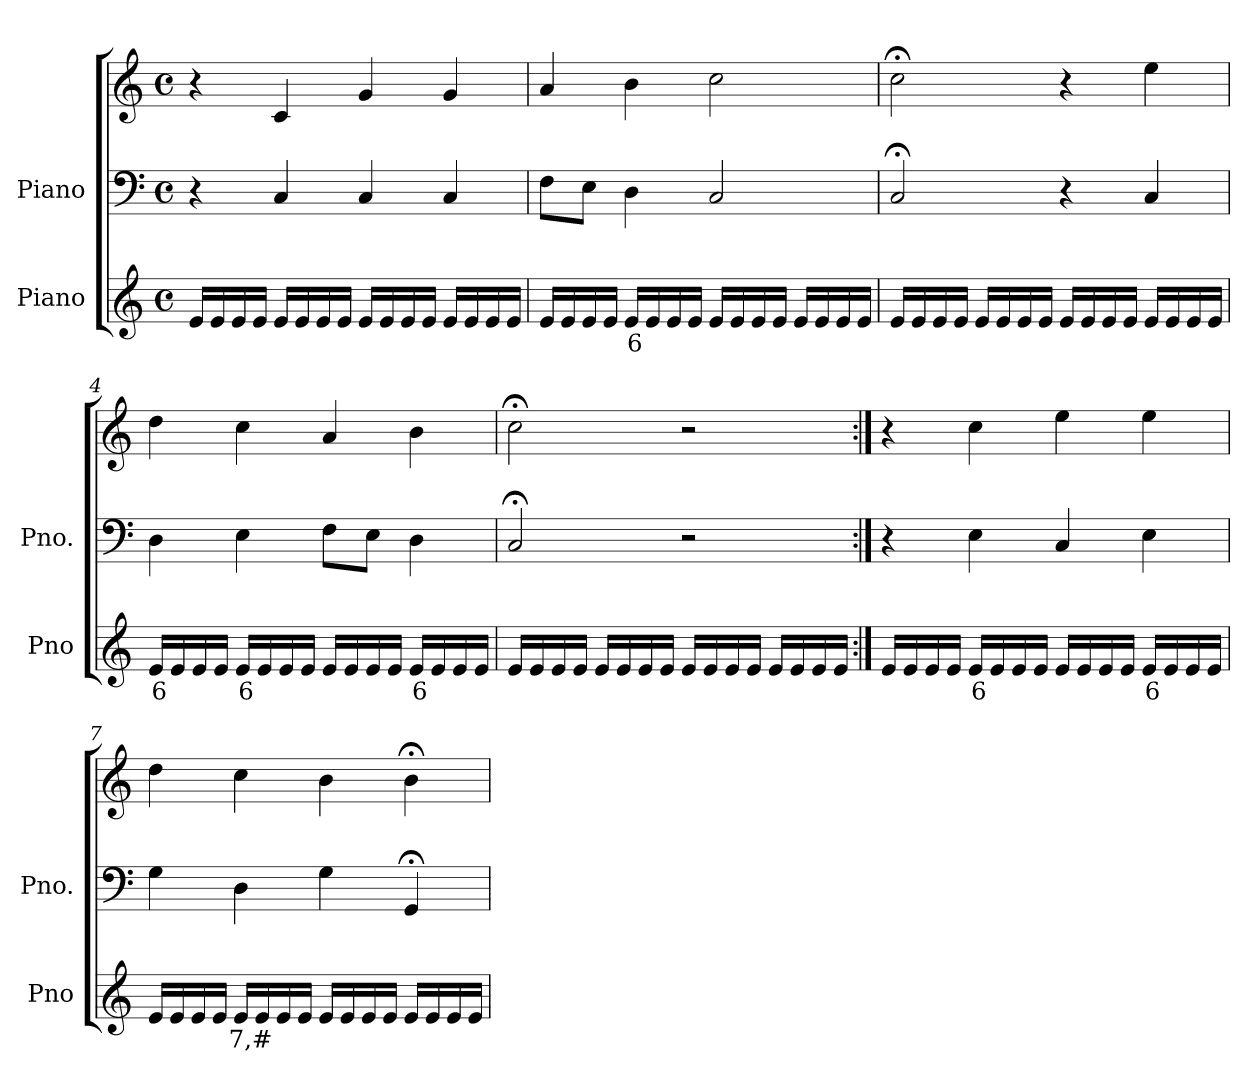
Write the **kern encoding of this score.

**kern	**text	**kern	**kern
*part2	*part2	*part1	*part1
*staff3	*staff3	*staff2	*staff1
*I"Piano	*	*I"Piano	*
*I'Pno	*	*I'Pno.	*
*clefG2	*	*clefF4	*clefG2
*k[]	*	*k[]	*k[]
*M4/4	*	*M4/4	*M4/4
*met(c)	*	*met(c)	*met(c)
=1	=1	=1	=1
16e/LL	.	4r	4r
16e/	.	.	.
16e/	.	.	.
16e/JJ	.	.	.
16e/LL	.	4C/	4c/
16e/	.	.	.
16e/	.	.	.
16e/JJ	.	.	.
16e/LL	.	4C/	4g/
16e/	.	.	.
16e/	.	.	.
16e/JJ	.	.	.
16e/LL	.	4C/	4g/
16e/	.	.	.
16e/	.	.	.
16e/JJ	.	.	.
=2	=2	=2	=2
16e/LL	.	8F\L	4a/
16e/	.	.	.
!	!LO:LY:b	!	!
16e/	_	8E\J	.
16e/JJ	.	.	.
!	!LO:LY:b	!	!
16e/LL	6	4D\	4b\
16e/	.	.	.
16e/	.	.	.
16e/JJ	.	.	.
16e/LL	.	2C/	2cc\
16e/	.	.	.
16e/	.	.	.
16e/JJ	.	.	.
16e/LL	.	.	.
16e/	.	.	.
16e/	.	.	.
16e/JJ	.	.	.
=3	=3	=3	=3
16e/LL	.	2C;</	2cc;<\
16e/	.	.	.
16e/	.	.	.
16e/JJ	.	.	.
16e/LL	.	.	.
16e/	.	.	.
16e/	.	.	.
16e/JJ	.	.	.
16e/LL	.	4r	4r
16e/	.	.	.
16e/	.	.	.
16e/JJ	.	.	.
16e/LL	.	4C/	4ee\
16e/	.	.	.
16e/	.	.	.
16e/JJ	.	.	.
=4	=4	=4	=4
!	!LO:LY:b	!	!
16e/LL	6	4D\	4dd\
16e/	.	.	.
16e/	.	.	.
16e/JJ	.	.	.
!	!LO:LY:b	!	!
16e/LL	6	4E\	4cc\
16e/	.	.	.
16e/	.	.	.
16e/JJ	.	.	.
16e/LL	.	8F\L	4a/
16e/	.	.	.
!	!LO:LY:b	!	!
16e/	_	8E\J	.
16e/JJ	.	.	.
!	!LO:LY:b	!	!
16e/LL	6	4D\	4b\
16e/	.	.	.
16e/	.	.	.
16e/JJ	.	.	.
=5	=5	=5	=5
16e/LL	.	2C;</	2cc;<\
16e/	.	.	.
16e/	.	.	.
16e/JJ	.	.	.
16e/LL	.	.	.
16e/	.	.	.
16e/	.	.	.
16e/JJ	.	.	.
16e/LL	.	2r	2r
16e/	.	.	.
16e/	.	.	.
16e/JJ	.	.	.
16e/LL	.	.	.
16e/	.	.	.
16e/	.	.	.
16e/JJ	.	.	.
=6:|!	=6:|!	=6:|!	=6:|!
16e/LL	.	4r	4r
16e/	.	.	.
16e/	.	.	.
16e/JJ	.	.	.
!	!LO:LY:b	!	!
16e/LL	6	4E\	4cc\
16e/	.	.	.
16e/	.	.	.
16e/JJ	.	.	.
16e/LL	.	4C/	4ee\
16e/	.	.	.
16e/	.	.	.
16e/JJ	.	.	.
!	!LO:LY:b	!	!
16e/LL	6	4E\	4ee\
16e/	.	.	.
16e/	.	.	.
16e/JJ	.	.	.
=7	=7	=7	=7
16e/LL	.	4G\	4dd\
16e/	.	.	.
16e/	.	.	.
16e/JJ	.	.	.
!	!LO:LY:b	!	!
16e/LL	7,#	4D\	4cc\
16e/	.	.	.
16e/	.	.	.
16e/JJ	.	.	.
16e/LL	.	4G\	4b\
16e/	.	.	.
16e/	.	.	.
16e/JJ	.	.	.
16e/LL	.	4GG;</	4b;<\
16e/	.	.	.
16e/	.	.	.
16e/JJ	.	.	.
=	=	=	=
*-	*-	*-	*-
